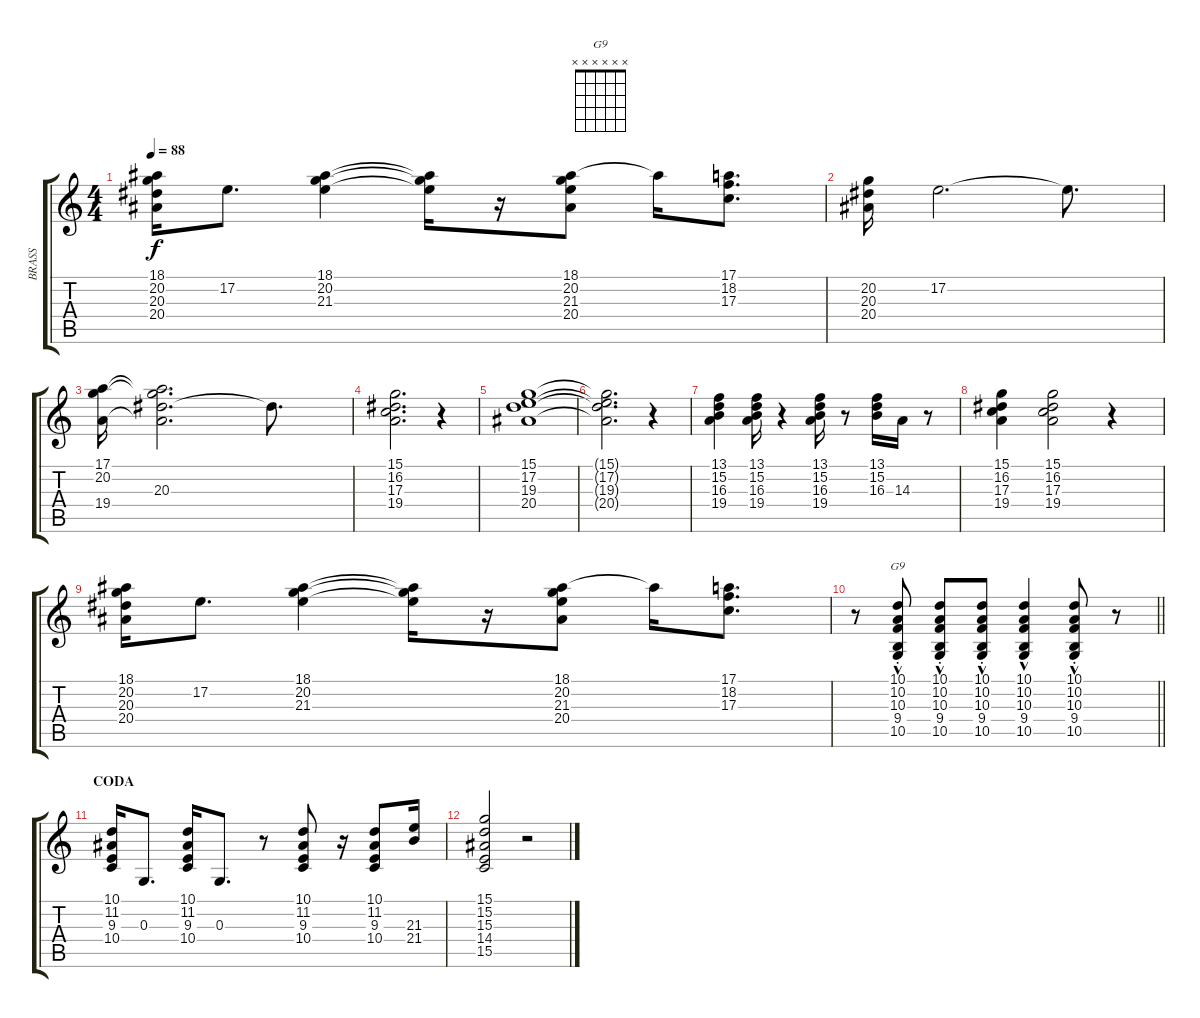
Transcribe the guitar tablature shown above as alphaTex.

\track ("BRASS" "BRASS") {instrument synthbrass1}
\staff {score tabs}
\tuning (E4 B3 G3 D3 A2 E2) {hide}
\chord ("G9" x x x x x x)
\ts (4 4)
\tempo 88
\clef g2
\ks c
(18.1 20.2 20.3 20.4).16{dy f} 17.2.8{d} (18.1 20.2 21.3).4 (18.1{t} 20.2{t} 21.3{t}).16 r.16 (18.1 20.2 21.3 20.4).8 18.1{t}.16 (17.1 18.2 17.3).8{d} |
(20.2 20.3 20.4).16 17.2.2{d} 17.2{t}.8{d} |
(17.1 20.2 19.4).16 (17.1{t} 20.2{t} 20.3 19.4{t}).2{d} 20.3{t}.8{d} |
(15.1 16.2 17.3 19.4).2{d} r.4 |
(15.1 17.2 19.3 20.4).1 |
(15.1{t} 17.2{t} 19.3{t} 20.4{t}).2{d} r.4 |
(13.1 15.2 16.3 19.4).4 (13.1 15.2 16.3 19.4).16 r.4 (13.1 15.2 16.3 19.4).16 r.8 (13.1 15.2 16.3).16 14.3.16 r.8 |
(15.1 16.2 17.3 19.4).4 (15.1 16.2 17.3 19.4).2 r.4 |
(18.1 20.2 20.3 20.4).16 17.2.8{d} (18.1 20.2 21.3).4 (18.1{t} 20.2{t} 21.3{t}).16 r.16 (18.1 20.2 21.3 20.4).8 18.1{t}.16 (17.1 18.2 17.3).8{d} |
\barLineRight lightlight
r.8 (10.1{hac st} 10.2{hac st} 10.3{hac st} 9.4{hac st} 10.5{hac st}).8{ch "G9"} (10.1{hac st} 10.2{hac st} 10.3{hac st} 9.4{hac st} 10.5{hac st}).8 (10.1{hac st} 10.2{hac st} 10.3{hac st} 9.4{hac st} 10.5{hac st}).8 (10.1{hac} 10.2{hac} 10.3{hac} 9.4{hac} 10.5{hac}).4 (10.1{hac st} 10.2{hac st} 10.3{hac st} 9.4{hac st} 10.5{hac st}).8 r.8 |
\section ("" "CODA")
(10.1 11.2 9.3 10.4).16 0.3.8{d} (10.1 11.2 9.3 10.4).16 0.3.8{d} r.8 (10.1 11.2 9.3 10.4).8 r.16 (10.1 11.2 9.3 10.4).8 (21.3 21.4).16 |
(15.1 15.2 15.3 14.4 15.5).2 r.2
